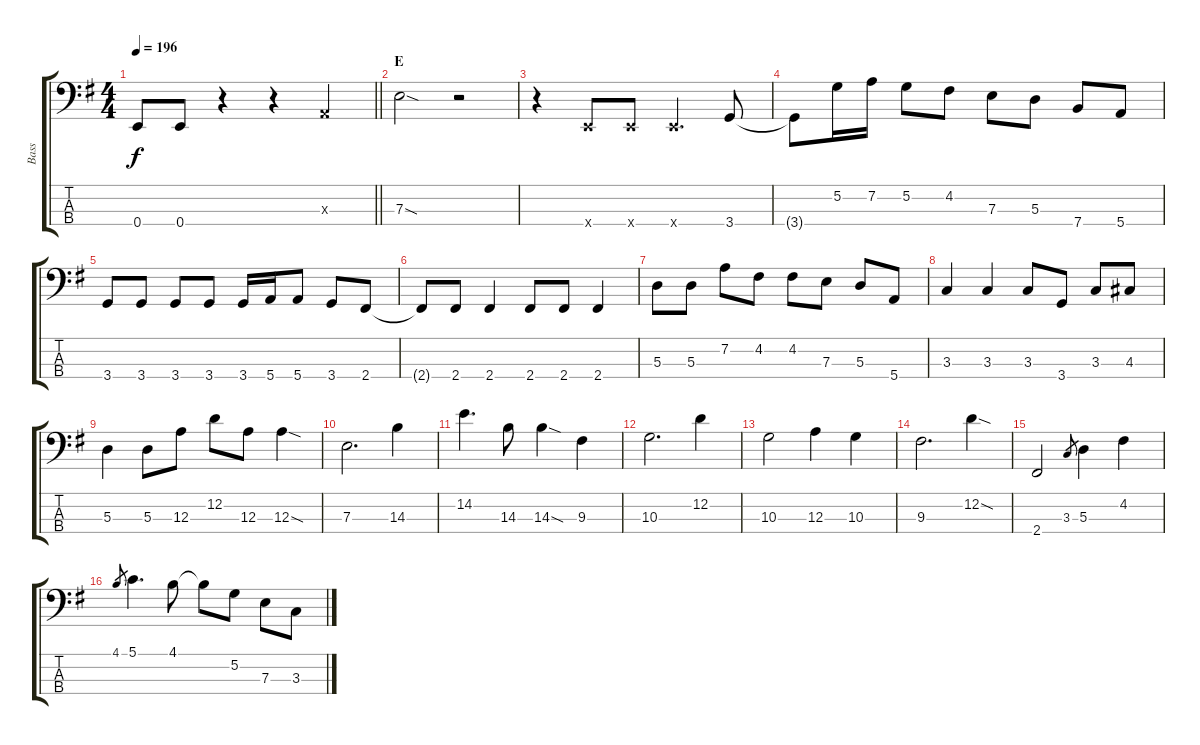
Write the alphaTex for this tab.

\track ("Bass" "Bass") {instrument electricbassfinger}
\staff {score tabs}
\tuning (G2 D2 A1 E1) {hide}
\ts (4 4)
\tempo 196
\clef f4
\barLineRight lightlight
\ks g
0.4{t}.8{dy f} 0.4.8 r.4 r.4 0.3{x}.4 |
\section ("" "E")
7.3{sod}.2 r.2 |
r.4 0.4{x}.8 0.4{x}.8 0.4{x}.4{d} 3.4.8 |
3.4{t}.8 5.2.16 7.2.16 5.2.8 4.2.8 7.3.8 5.3.8 7.4.8 5.4.8 |
3.4.8 3.4.8 3.4.8 3.4.8 3.4.16 5.4.16 5.4.8 3.4.8 2.4.8 |
2.4{t}.8 2.4.8 2.4.4 2.4.8 2.4.8 2.4.4 |
5.3.8 5.3.8 7.2.8 4.2.8 4.2.8 7.3.8 5.3.8 5.4.8 |
3.3.4 3.3.4 3.3.8 3.4.8 3.3.8 4.3.8 |
5.3.4 5.3.8 12.3.8 12.2.8 12.3.8 12.3{sod}.4 |
7.3.2{d} 14.3.4 |
14.2.4{d} 14.3.8 14.3{sod}.4 9.3.4 |
10.3.2{d} 12.2.4 |
10.3.2 12.3.4 10.3.4 |
9.3.2{d} 12.2{sod}.4 |
2.4.2 3.3.8{gr} 5.3.4 4.2.4 |
4.1.8{gr} 5.1.4{d} 4.1.8 4.1{t}.8 5.2.8 7.3.8 3.3.8
